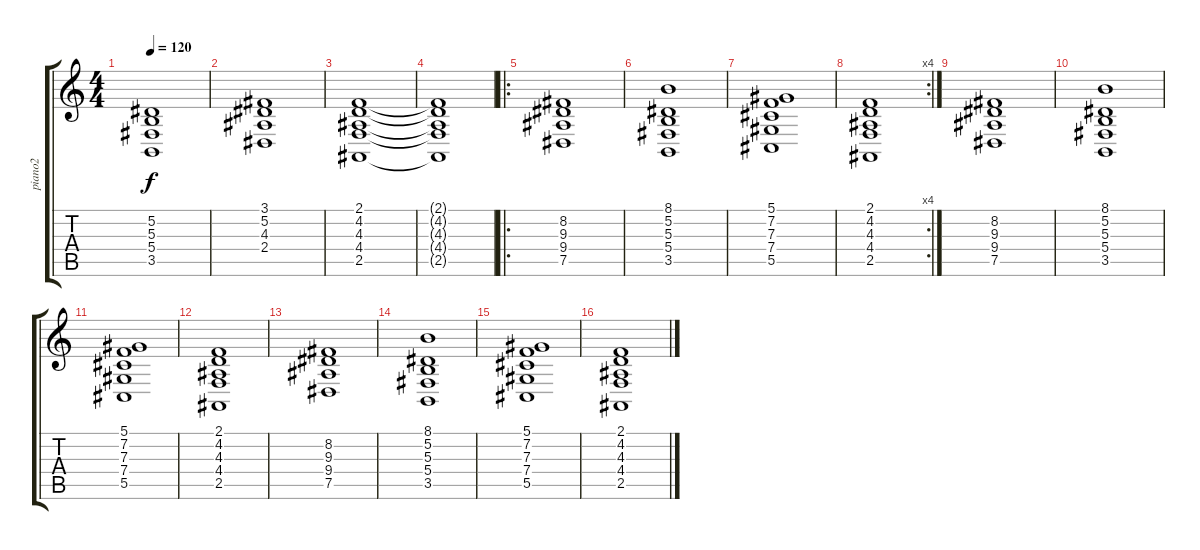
\track ("piano2" "piano2") {instrument acousticgrandpiano}
\staff {score tabs}
\tuning (Eb4 Bb3 Gb3 Db3 Ab2 Eb2) {hide}
\ts (4 4)
\tempo 120
\clef g2
\ks c
(5.2 5.3 5.4 3.5).1{dy f} |
(3.1 5.2 4.3 2.4).1 |
(2.1 4.2 4.3 4.4 2.5).1 |
(2.1{t} 4.2{t} 4.3{t} 4.4{t} 2.5{t}).1 |
\ro
(8.2 9.3 9.4 7.5).1{instrument drawbarorgan} |
(8.1 5.2 5.3 5.4 3.5).1 |
(5.1 7.2 7.3 7.4 5.5).1 |
\rc 4
(2.1 4.2 4.3 4.4 2.5).1 |
(8.2 9.3 9.4 7.5).1{instrument drawbarorgan} |
(8.1 5.2 5.3 5.4 3.5).1 |
(5.1 7.2 7.3 7.4 5.5).1 |
(2.1 4.2 4.3 4.4 2.5).1 |
(8.2 9.3 9.4 7.5).1{instrument drawbarorgan} |
(8.1 5.2 5.3 5.4 3.5).1 |
(5.1 7.2 7.3 7.4 5.5).1 |
(2.1 4.2 4.3 4.4 2.5).1
